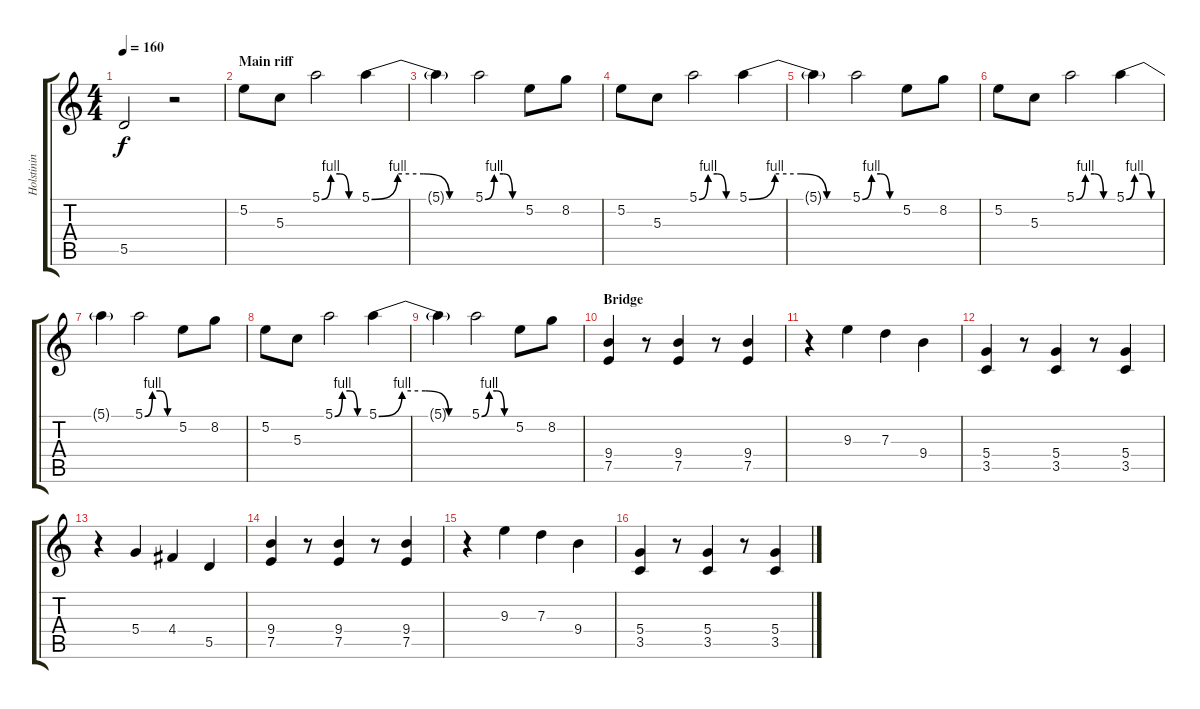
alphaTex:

\track ("Holstinin" "Holstinin") {instrument distortionguitar}
\staff {score tabs}
\tuning (E4 B3 G3 D3 A2 E2) {hide}
\ts (4 4)
\tempo 160
\clef g2
\ks c
5.5{t}.2{dy f} r.2 |
\section ("" "Main riff")
5.2.8 5.3.8 5.1{be (custom 0 0 15 4 30 4 45 0 60 0)}.2 5.1{be (custom 0 0 15 4 30 4 45 0 60 0)}.4 |
5.1{t}.4 5.1{be (custom 0 0 15 4 30 4 45 0 60 0)}.2 5.2.8 8.2.8 |
5.2.8 5.3.8 5.1{be (custom 0 0 15 4 30 4 45 0 60 0)}.2 5.1{be (custom 0 0 15 4 30 4 45 0 60 0)}.4 |
5.1{t}.4 5.1{be (custom 0 0 15 4 30 4 45 0 60 0)}.2 5.2.8 8.2.8 |
5.2.8 5.3.8 5.1{be (custom 0 0 15 4 30 4 45 0 60 0)}.2 5.1{be (custom 0 0 15 4 30 4 45 0 60 0)}.4 |
5.1{t}.4 5.1{be (custom 0 0 15 4 30 4 45 0 60 0)}.2 5.2.8 8.2.8 |
5.2.8 5.3.8 5.1{be (custom 0 0 15 4 30 4 45 0 60 0)}.2 5.1{be (custom 0 0 15 4 30 4 45 0 60 0)}.4 |
5.1{t}.4 5.1{be (custom 0 0 15 4 30 4 45 0 60 0)}.2 5.2.8 8.2.8 |
\section ("" "Bridge")
(9.4 7.5).4 r.8 (9.4 7.5).4 r.8 (9.4 7.5).4 |
r.4 9.3.4 7.3.4 9.4.4 |
(5.4 3.5).4 r.8 (5.4 3.5).4 r.8 (5.4 3.5).4 |
r.4 5.4.4 4.4.4 5.5.4 |
(9.4 7.5).4 r.8 (9.4 7.5).4 r.8 (9.4 7.5).4 |
r.4 9.3.4 7.3.4 9.4.4 |
(5.4 3.5).4 r.8 (5.4 3.5).4 r.8 (5.4 3.5).4
